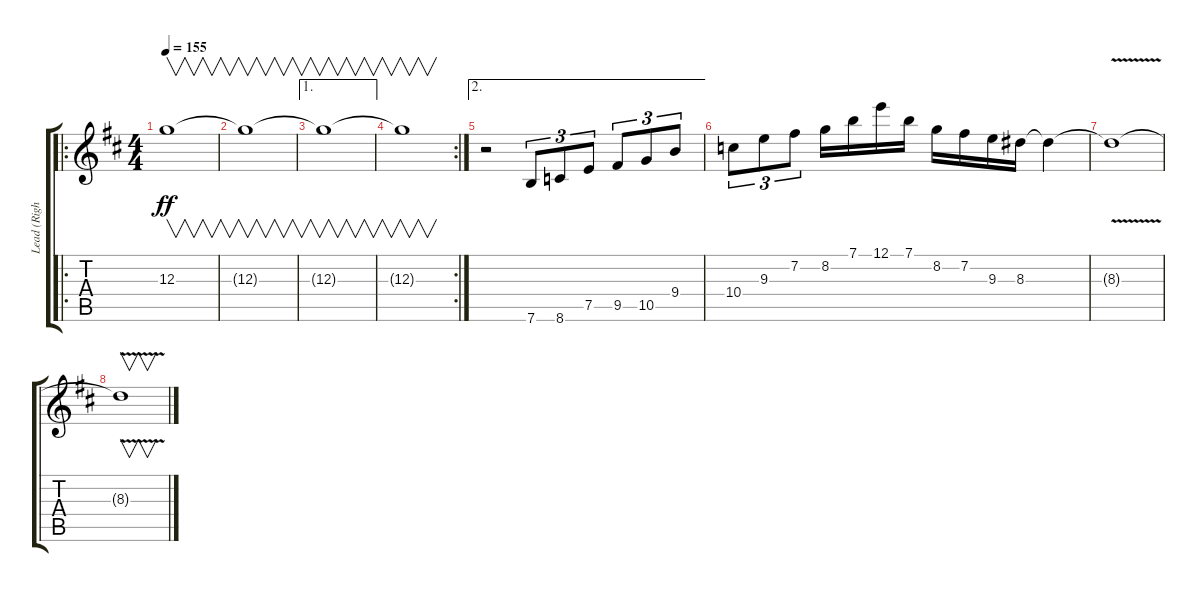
\track ("Lead (Right channel)" "Lead (Righ") {instrument overdrivenguitar}
\staff {score tabs}
\tuning (E4 B3 G3 D3 A2 E2) {hide}
\ro
\ts (4 4)
\tempo 155
\clef g2
\ks d
12.3{t}.1{v dy ff} |
12.3{t}.1{v} |
\ae 1
12.3{t}.1{v} |
\rc 2
12.3{t}.1{v} |
\ae 2
r.2 7.6.8{tu (3 2)} 8.6.8{tu (3 2)} 7.5.8{tu (3 2)} 9.5.8{tu (3 2)} 10.5.8{tu (3 2)} 9.4.8{tu (3 2)} |
10.4.8{tu (3 2)} 9.3.8{tu (3 2)} 7.2.8{tu (3 2)} 8.2.16 7.1.16 12.1.16 7.1.16 8.2.16 7.2.16 9.3.16 8.3.16 8.3{t}.4 |
8.3{v t}.1 |
8.3{t}.1{v}
